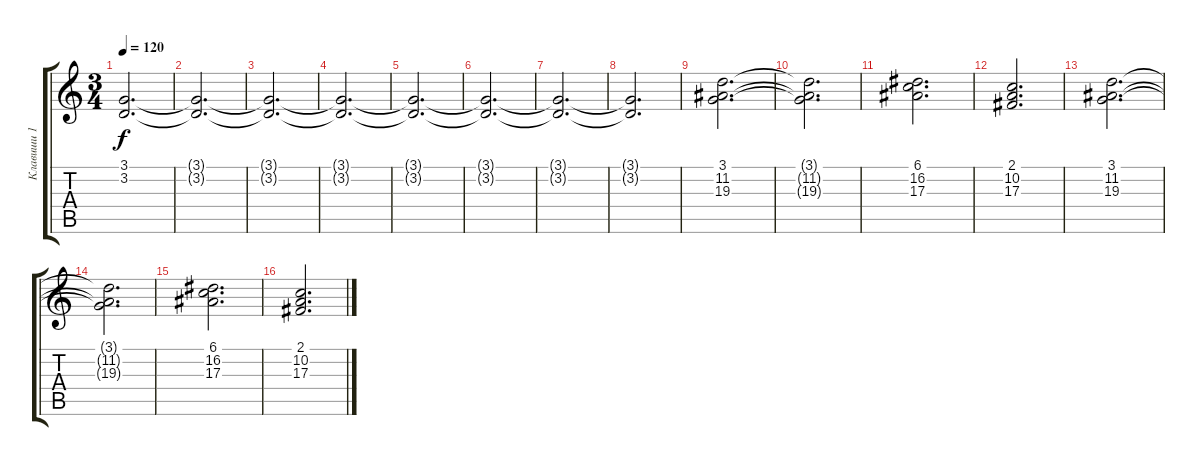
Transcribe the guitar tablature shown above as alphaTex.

\track ("Клавиши 1" "Клавиши 1") {instrument choiraahs}
\staff {score tabs}
\tuning (E4 B3 G3 D3 A2 E2) {hide}
\ts (3 4)
\tempo 120
\clef g2
\ks c
(3.1 3.2).2{d dy f} |
(3.1{t} 3.2{t}).2{d} |
(3.1{t} 3.2{t}).2{d} |
(3.1{t} 3.2{t}).2{d} |
(3.1{t} 3.2{t}).2{d} |
(3.1{t} 3.2{t}).2{d} |
(3.1{t} 3.2{t}).2{d} |
(3.1{t} 3.2{t}).2{d} |
(3.1 11.2 19.3).2{d} |
(3.1{t} 11.2{t} 19.3{t}).2{d} |
(6.1 16.2 17.3).2{d} |
(2.1 10.2 17.3).2{d} |
(3.1 11.2 19.3).2{d} |
(3.1{t} 11.2{t} 19.3{t}).2{d} |
(6.1 16.2 17.3).2{d} |
(2.1 10.2 17.3).2{d}
